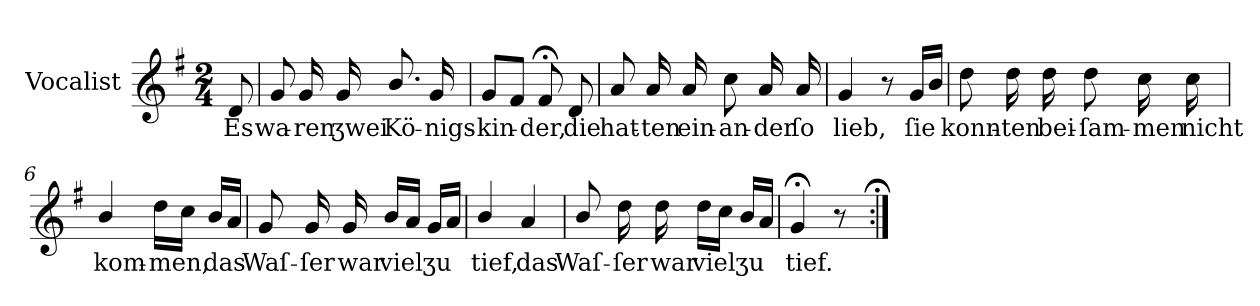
**kern	**text
*part1	*part1
*staff1	*staff1
*I"Vocalist	*
*k[f#]	*
*G:	*
*M2/4	*
=	=
8d	Es
=1	=1
8g	wa-
16g	-ren
16g	ʒwei
8.b/	Kö-
16g	-nigs-
=2	=2
8gL	-kin-
8f#J	.
8f#;<	-der,
8d	die
=3	=3
8a	hat-
16a	-ten
16a	ein-
8cc	-an-
16a	-der
16a	ſo
=4	=4
4g	lieb,
8r	.
16gLL	ſie
16bJJ	.
=5	=5
8dd	konn-
16dd	-ten
16dd	bei-
8dd	-ſam-
16cc	-men
16cc	nicht
=6	=6
4b/	kom-
16ddLL	-men,
16ccJJ	.
16bLL	das
16aJJ	.
=7	=7
8g	Waſ-
16g	-ſer
16g	war
16bLL	viel
16aJJ	.
16gLL	ʒu
16aJJ	.
=8	=8
4b/	tief,
4a	das
=9	=9
8b/	Waſ-
16dd	-ſer
16dd	war
16ddLL	viel
16ccJJ	.
16bLL	ʒu
16aJJ	.
=10	=10
4g;<	tief.
8r	.
=:|!;	=:|!;
*-	*-
